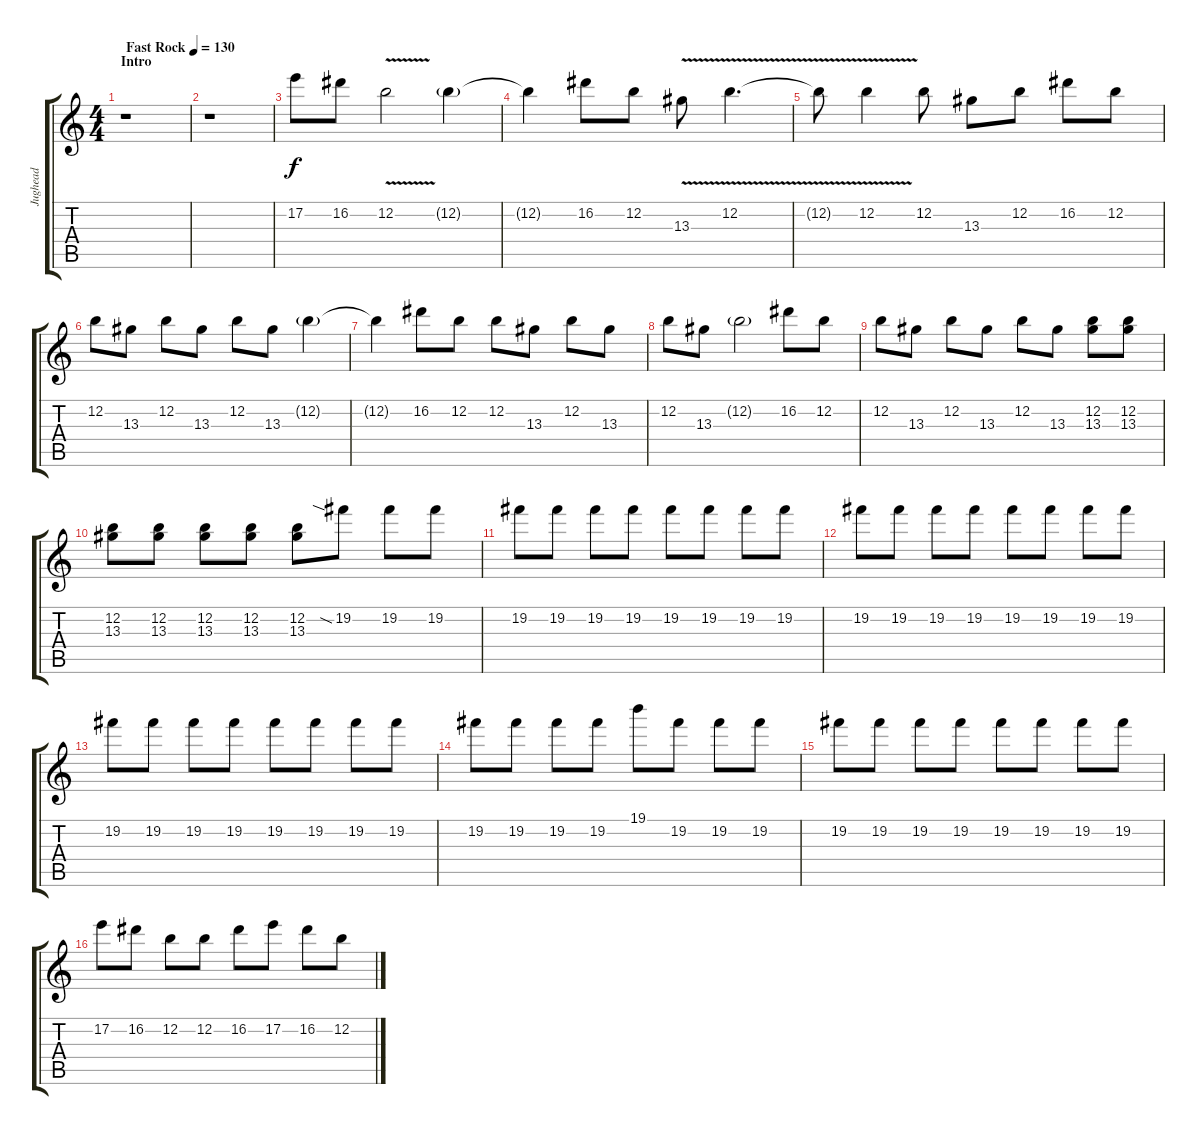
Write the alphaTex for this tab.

\track ("Jughead" "Jughead") {instrument overdrivenguitar}
\staff {score tabs}
\tuning (E4 B3 G3 D3 A2 E2) {hide}
\ts (4 4)
\section ("" "Intro")
\tempo (130 "Fast Rock")
\clef g2
\ks c
r.1{dy f instrument overdrivenguitar} |
r.1 |
17.2.8 16.2.8 12.2{v}.2 12.2{g}.4 |
12.2{t}.4 16.2.8 12.2.8 13.3{v}.8 12.2{v}.4{d} |
12.2{t}.8 12.2{v}.4 12.2.8 13.3.8 12.2.8 16.2.8 12.2.8 |
12.2.8 13.3.8 12.2.8 13.3.8 12.2.8 13.3.8 12.2{g}.4 |
12.2{t}.4 16.2.8 12.2.8 12.2.8 13.3.8 12.2.8 13.3.8 |
12.2.8 13.3.8 12.2{g}.2 16.2.8 12.2.8 |
12.2.8 13.3.8 12.2.8 13.3.8 12.2.8 13.3.8 (12.2 13.3).8 (12.2 13.3).8 |
(12.2 13.3).8 (12.2 13.3).8 (12.2 13.3).8 (12.2 13.3).8 (12.2 13.3).8 19.2{sia}.8 19.2.8 19.2.8 |
19.2.8 19.2.8 19.2.8 19.2.8 19.2.8 19.2.8 19.2.8 19.2.8 |
19.2.8 19.2.8 19.2.8 19.2.8 19.2.8 19.2.8 19.2.8 19.2.8 |
19.2.8 19.2.8 19.2.8 19.2.8 19.2.8 19.2.8 19.2.8 19.2.8 |
19.2.8 19.2.8 19.2.8 19.2.8 19.1.8 19.2.8 19.2.8 19.2.8 |
19.2.8 19.2.8 19.2.8 19.2.8 19.2.8 19.2.8 19.2.8 19.2.8 |
17.2.8 16.2.8 12.2.8 12.2.8 16.2.8 17.2.8 16.2.8 12.2.8
